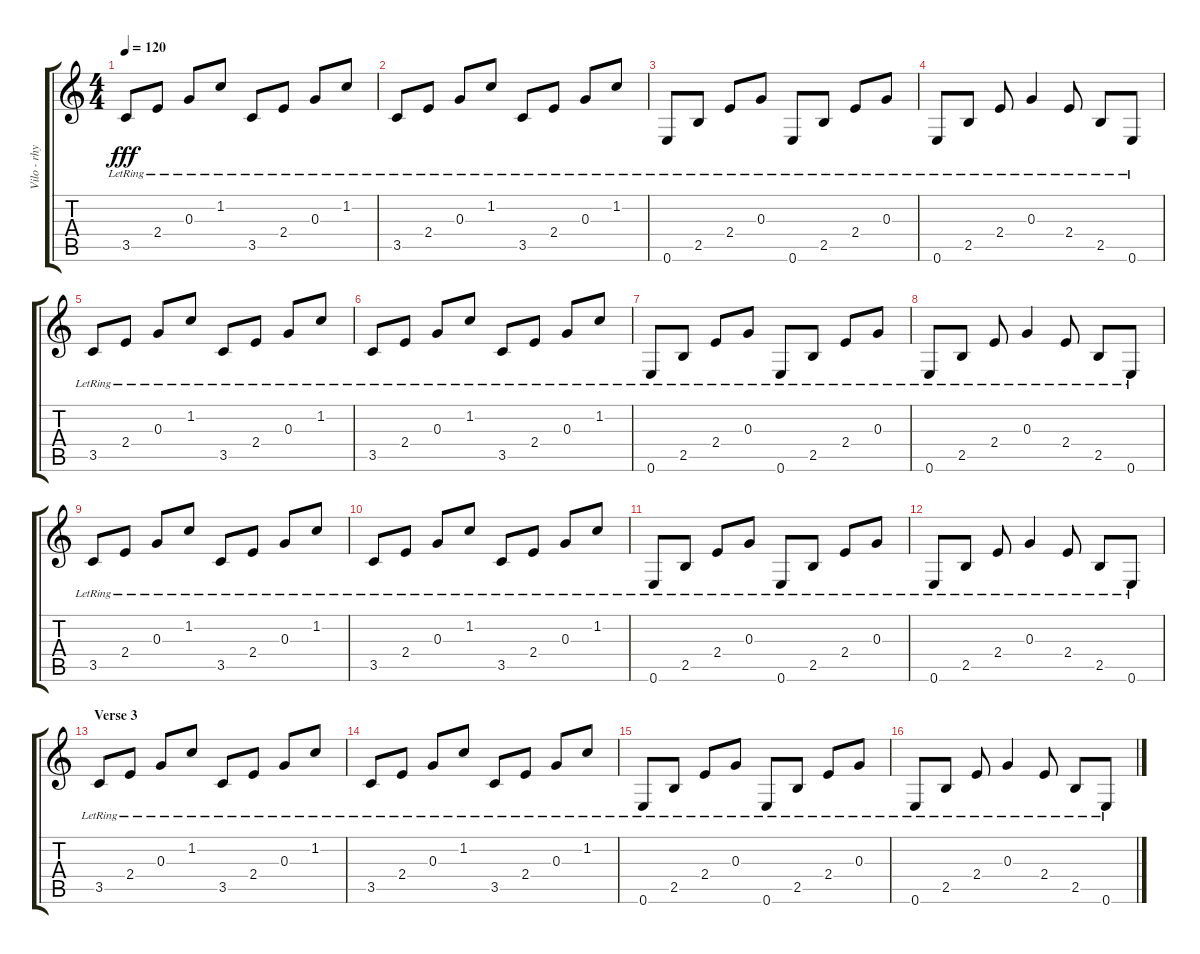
\track ("Vilo - rhythm" "Vilo - rhy") {instrument acousticguitarsteel}
\staff {score tabs}
\tuning (E4 B3 G3 D3 A2 E2) {hide}
\ts (4 4)
\tempo 120
\clef g2
\ks c
3.5{lr}.8{dy fff} 2.4{lr}.8 0.3{lr}.8 1.2{lr}.8 3.5{lr}.8 2.4{lr}.8 0.3{lr}.8 1.2{lr}.8 |
3.5{lr}.8 2.4{lr}.8 0.3{lr}.8 1.2{lr}.8 3.5{lr}.8 2.4{lr}.8 0.3{lr}.8 1.2{lr}.8 |
0.6{lr}.8 2.5{lr}.8 2.4{lr}.8 0.3{lr}.8 0.6{lr}.8 2.5{lr}.8 2.4{lr}.8 0.3{lr}.8 |
0.6{lr}.8 2.5{lr}.8 2.4{lr}.8 0.3{lr}.4 2.4{lr}.8 2.5{lr}.8 0.6{lr}.8 |
3.5{lr}.8 2.4{lr}.8 0.3{lr}.8 1.2{lr}.8 3.5{lr}.8 2.4{lr}.8 0.3{lr}.8 1.2{lr}.8 |
3.5{lr}.8 2.4{lr}.8 0.3{lr}.8 1.2{lr}.8 3.5{lr}.8 2.4{lr}.8 0.3{lr}.8 1.2{lr}.8 |
0.6{lr}.8 2.5{lr}.8 2.4{lr}.8 0.3{lr}.8 0.6{lr}.8 2.5{lr}.8 2.4{lr}.8 0.3{lr}.8 |
0.6{lr}.8 2.5{lr}.8 2.4{lr}.8 0.3{lr}.4 2.4{lr}.8 2.5{lr}.8 0.6{lr}.8 |
3.5{lr}.8 2.4{lr}.8 0.3{lr}.8 1.2{lr}.8 3.5{lr}.8 2.4{lr}.8 0.3{lr}.8 1.2{lr}.8 |
3.5{lr}.8 2.4{lr}.8 0.3{lr}.8 1.2{lr}.8 3.5{lr}.8 2.4{lr}.8 0.3{lr}.8 1.2{lr}.8 |
0.6{lr}.8 2.5{lr}.8 2.4{lr}.8 0.3{lr}.8 0.6{lr}.8 2.5{lr}.8 2.4{lr}.8 0.3{lr}.8 |
0.6{lr}.8 2.5{lr}.8 2.4{lr}.8 0.3{lr}.4 2.4{lr}.8 2.5{lr}.8 0.6{lr}.8 |
\section ("" "Verse 3")
3.5{lr}.8 2.4{lr}.8 0.3{lr}.8 1.2{lr}.8 3.5{lr}.8 2.4{lr}.8 0.3{lr}.8 1.2{lr}.8 |
3.5{lr}.8 2.4{lr}.8 0.3{lr}.8 1.2{lr}.8 3.5{lr}.8 2.4{lr}.8 0.3{lr}.8 1.2{lr}.8 |
0.6{lr}.8 2.5{lr}.8 2.4{lr}.8 0.3{lr}.8 0.6{lr}.8 2.5{lr}.8 2.4{lr}.8 0.3{lr}.8 |
0.6{lr}.8 2.5{lr}.8 2.4{lr}.8 0.3{lr}.4 2.4{lr}.8 2.5{lr}.8 0.6{lr}.8
